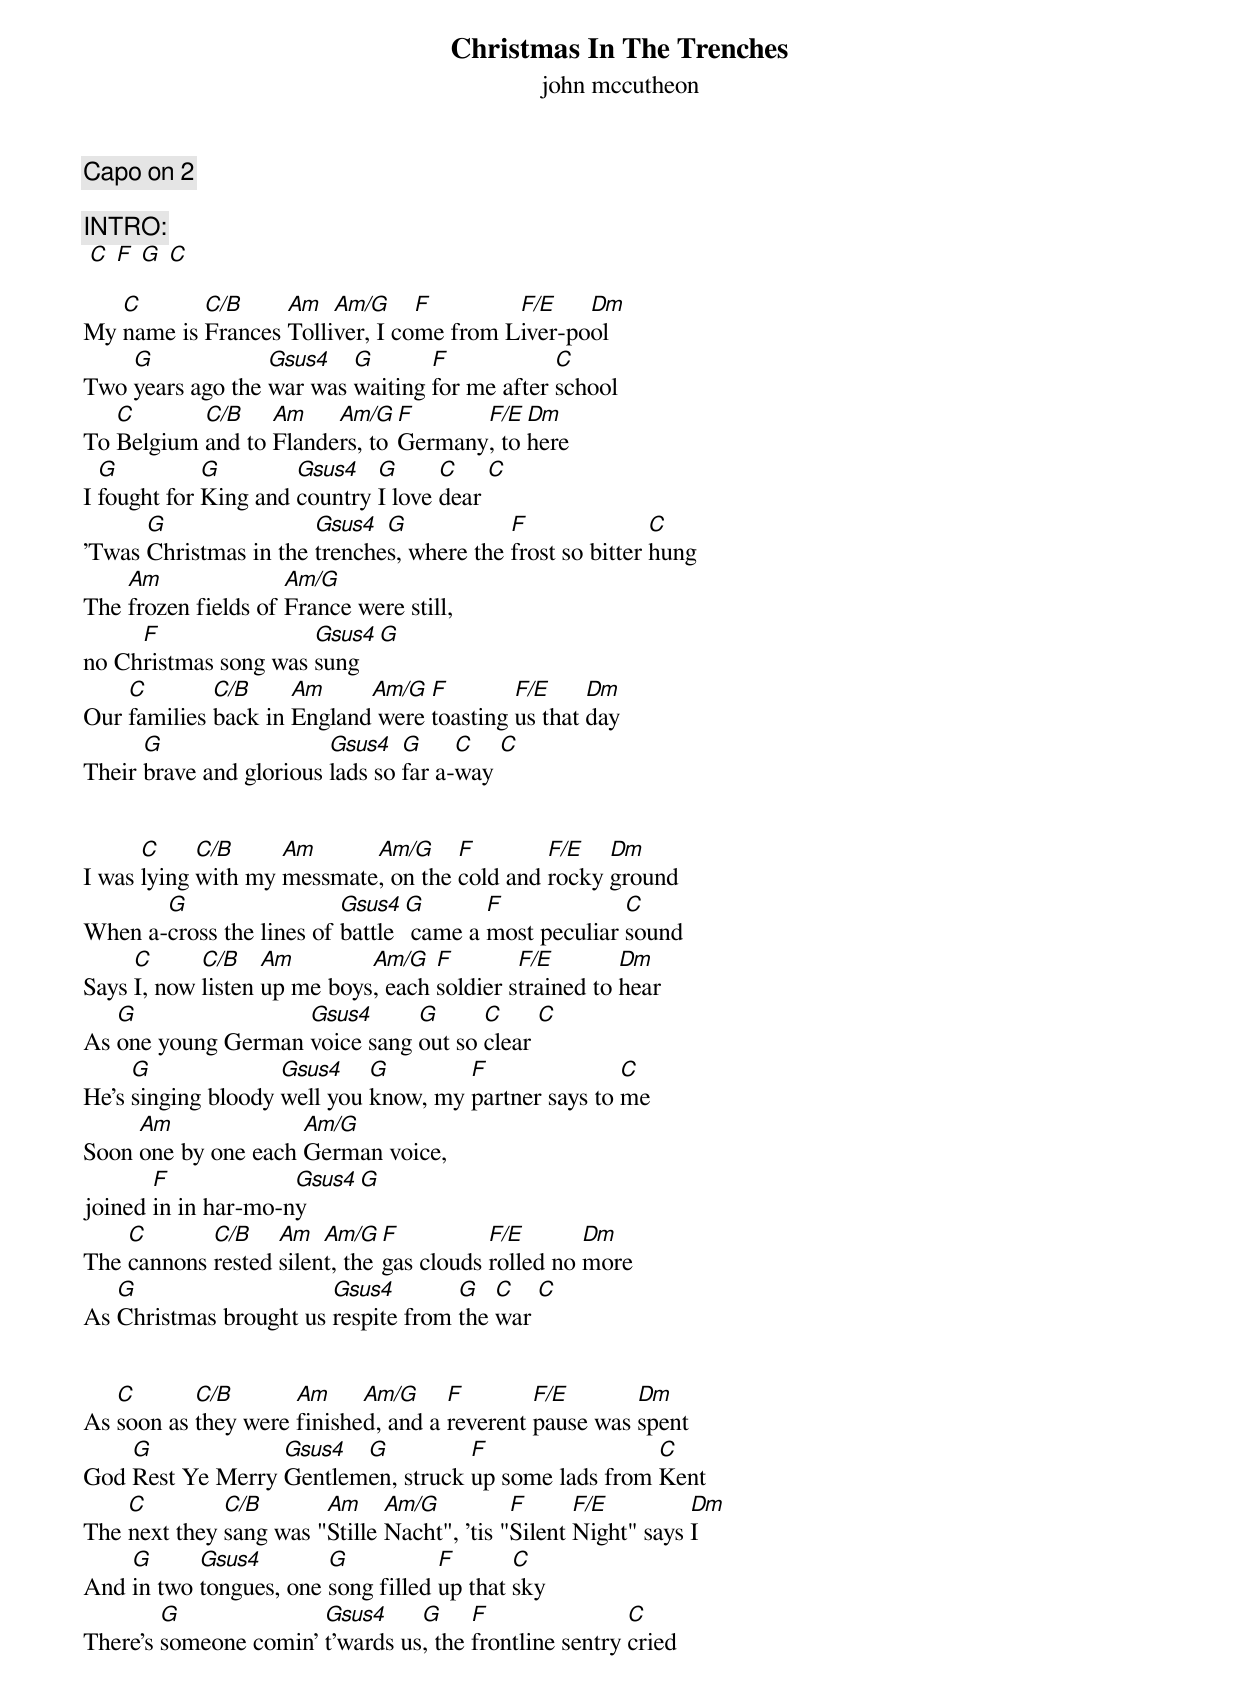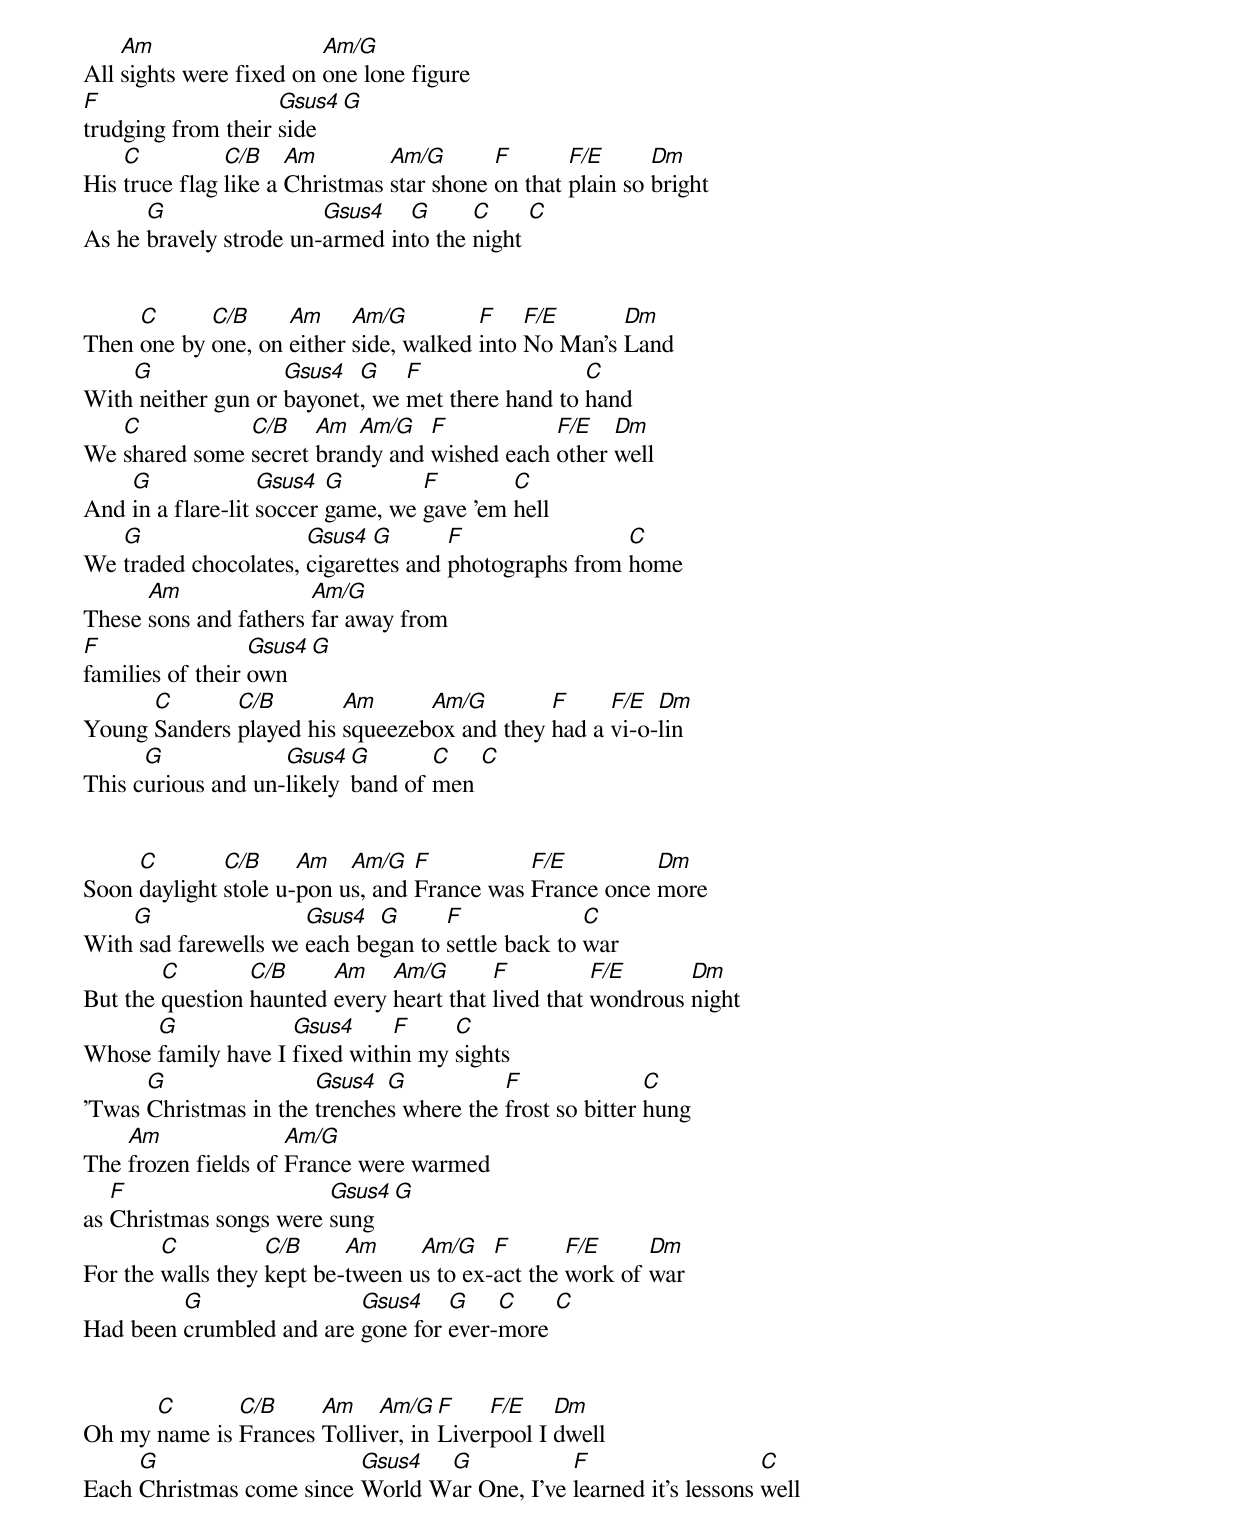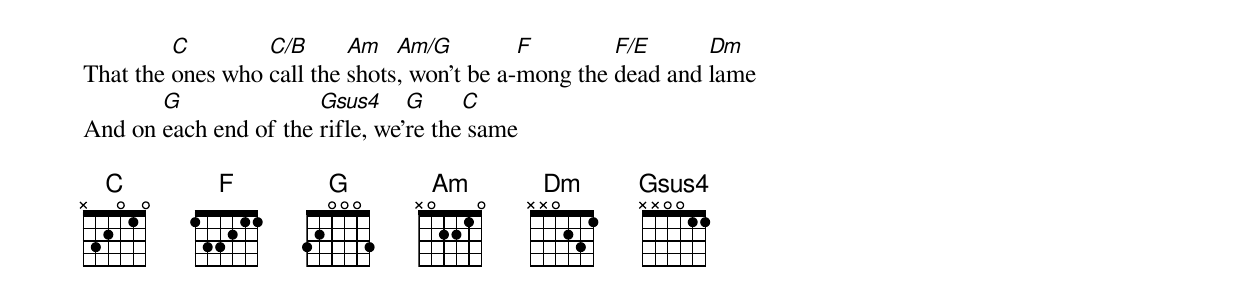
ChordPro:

{title: Christmas In The Trenches}
{subtitle: john mccutheon}
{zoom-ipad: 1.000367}

{c:Capo on 2}

{c:INTRO:}
 [C] [F] [G] [C]

My [C]name is [C/B]Frances [Am]Tolli[Am/G]ver, I co[F]me from L[F/E]iver-po[Dm]ol
Two [G]years ago the [Gsus4]war was [G]waiting [F]for me after [C]school
To [C]Belgium [C/B]and to [Am]Flande[Am/G]rs, to [F]Germany[F/E], to [Dm]here
I [G]fought for [G]King and [Gsus4]country [G]I love [C]dear [C]
'Twas [G]Christmas in the [Gsus4]trenche[G]s, where the [F]frost so bitter [C]hung
The [Am]frozen fields of [Am/G]France were still,
no Ch[F]ristmas song was [Gsus4]sung [G]
Our [C]families [C/B]back in [Am]England[Am/G] were [F]toasting [F/E]us that [Dm]day
Their [G]brave and glorious [Gsus4]lads so [G]far a-[C]way [C]


I was [C]lying [C/B]with my [Am]messmate[Am/G], on the [F]cold and [F/E]rocky [Dm]ground
When a-[G]cross the lines of [Gsus4]battle[G] came a [F]most peculiar [C]sound
Says [C]I, now [C/B]listen [Am]up me boys[Am/G], each [F]soldier s[F/E]trained to [Dm]hear
As [G]one young German [Gsus4]voice sang [G]out so [C]clear [C]
He's [G]singing bloody [Gsus4]well you [G]know, my [F]partner says to [C]me
Soon [Am]one by one each [Am/G]German voice,
joined [F]in in har-mo-n[Gsus4]y [G]
The [C]cannons [C/B]rested [Am]silen[Am/G]t, the [F]gas clouds [F/E]rolled no [Dm]more
As [G]Christmas brought us [Gsus4]respite from [G]the [C]war [C]


As [C]soon as [C/B]they were [Am]finishe[Am/G]d, and a [F]reverent [F/E]pause was [Dm]spent
God [G]Rest Ye Merry [Gsus4]Gentlem[G]en, struck [F]up some lads from [C]Kent
The [C]next they [C/B]sang was "[Am]Stille [Am/G]Nacht", 'tis "[F]Silent [F/E]Night" says [Dm]I
And [G]in two [Gsus4]tongues, one [G]song filled [F]up that [C]sky
There's [G]someone comin' [Gsus4]t'wards us[G], the [F]frontline sentry [C]cried
All [Am]sights were fixed on [Am/G]one lone figure
[F]trudging from their [Gsus4]side [G]
His [C]truce flag [C/B]like a [Am]Christmas [Am/G]star shone [F]on that [F/E]plain so [Dm]bright
As he [G]bravely strode un-[Gsus4]armed in[G]to the [C]night [C]


Then [C]one by [C/B]one, on [Am]either [Am/G]side, walked [F]into [F/E]No Man's [Dm]Land
With[G] neither gun or [Gsus4]bayonet[G], we [F]met there hand to [C]hand
We [C]shared some [C/B]secret [Am]bran[Am/G]dy and [F]wished each [F/E]other [Dm]well
And [G]in a flare-lit [Gsus4]soccer [G]game, we [F]gave 'em [C]hell
We [G]traded chocolates, [Gsus4]cigaret[G]tes and [F]photographs from [C]home
These [Am]sons and fathers [Am/G]far away from
[F]families of their [Gsus4]own [G]
Young [C]Sanders [C/B]played his [Am]squeezeb[Am/G]ox and they [F]had a [F/E]vi-o-[Dm]lin
This c[G]urious and un-[Gsus4]likely [G]band of [C]men [C]


Soon [C]daylight [C/B]stole u-[Am]pon u[Am/G]s, and [F]France was [F/E]France once [Dm]more
With[G] sad farewells we [Gsus4]each be[G]gan to [F]settle back to [C]war
But the [C]question [C/B]haunted [Am]every [Am/G]heart that [F]lived that [F/E]wondrous [Dm]night
Whose [G]family have I [Gsus4]fixed with[F]in my [C]sights
'Twas [G]Christmas in the [Gsus4]trenche[G]s where the [F]frost so bitter [C]hung
The [Am]frozen fields of [Am/G]France were warmed
as [F]Christmas songs were [Gsus4]sung [G]
For the [C]walls they [C/B]kept be-[Am]tween u[Am/G]s to ex-[F]act the [F/E]work of [Dm]war
Had been [G]crumbled and are [Gsus4]gone for [G]ever-[C]more [C]


Oh my [C]name is [C/B]Frances [Am]Tolliv[Am/G]er, in [F]Liver[F/E]pool I [Dm]dwell
Each [G]Christmas come since [Gsus4]World W[G]ar One, I've [F]learned it's lessons [C]well
That the [C]ones who [C/B]call the [Am]shots[Am/G], won't be a-[F]mong the [F/E]dead and [Dm]lame
And on [G]each end of the [Gsus4]rifle, we'[G]re the[C] same

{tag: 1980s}
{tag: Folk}
